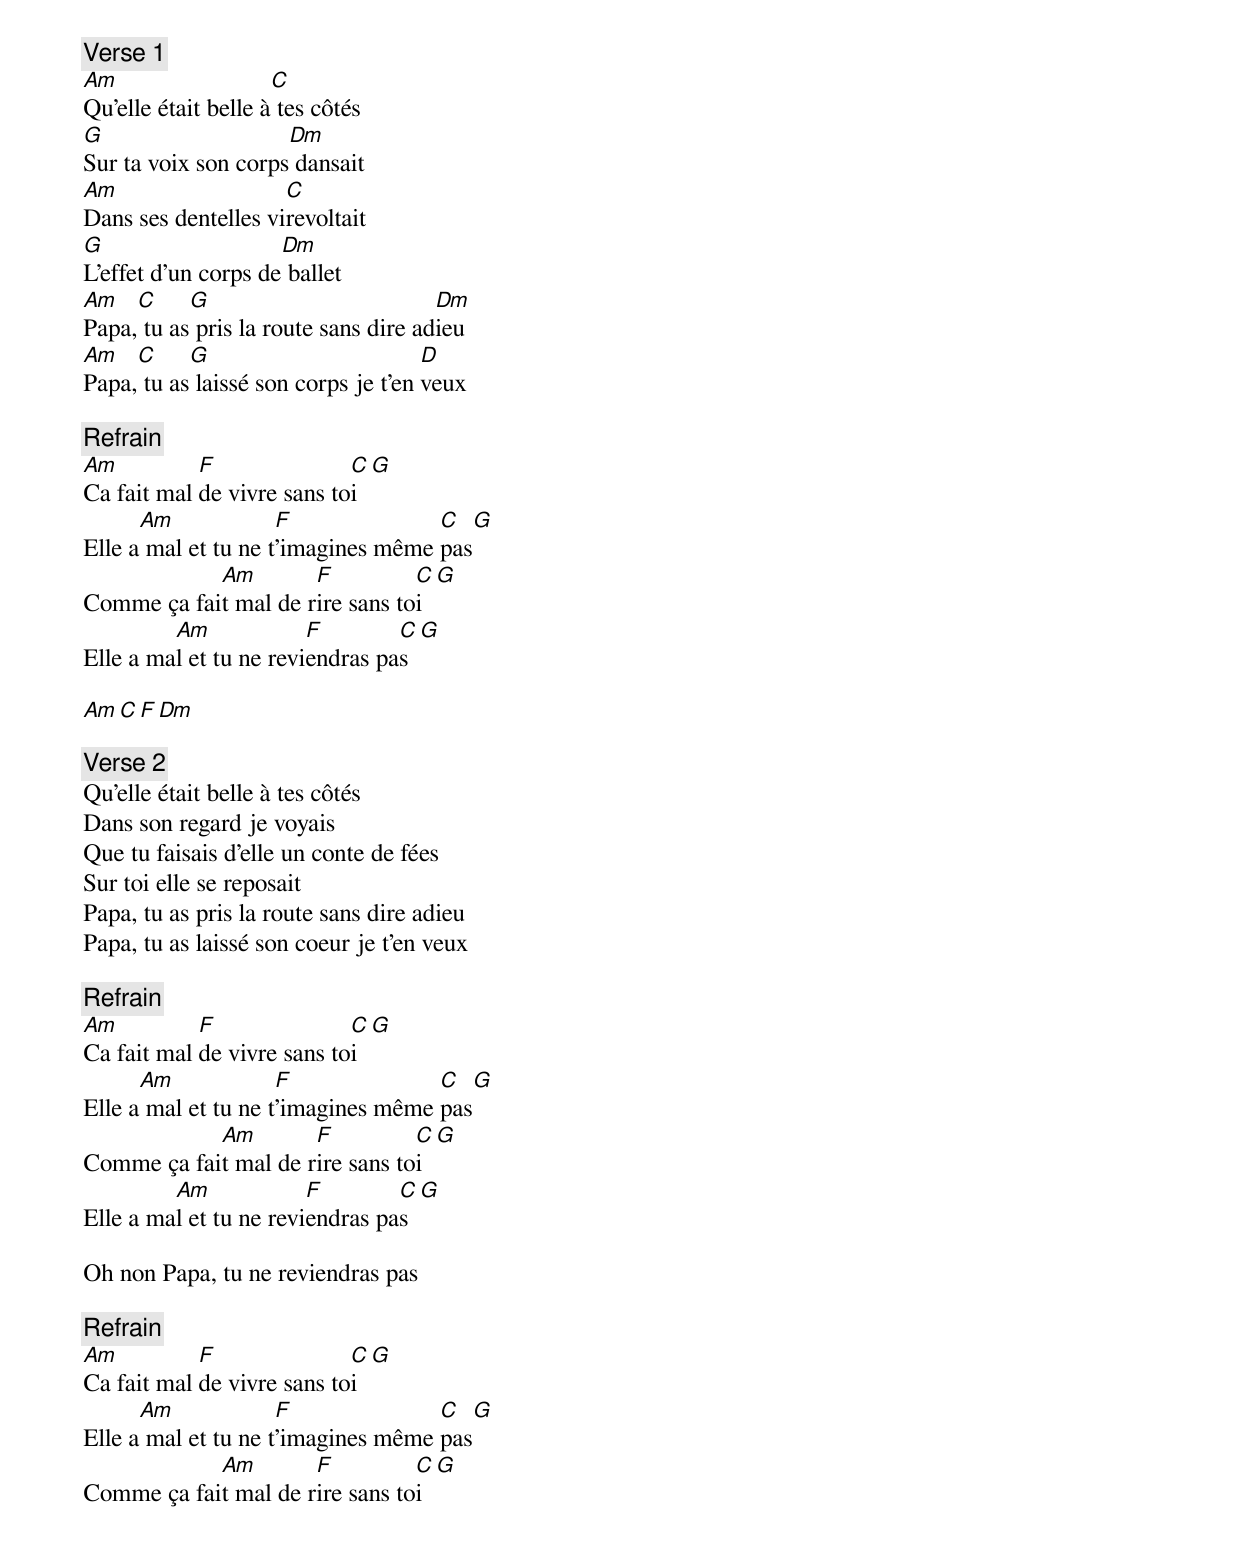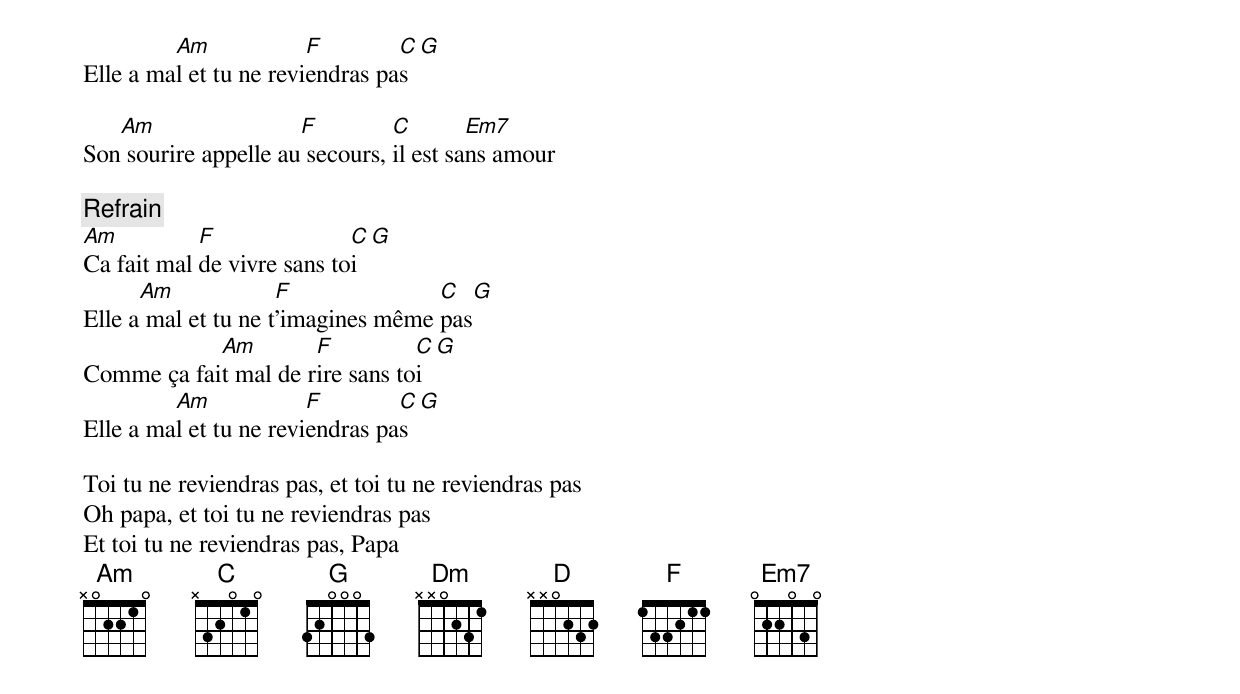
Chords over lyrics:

[Verse 1]
Am                   C
Qu'elle était belle à tes côtés
G                    Dm
Sur ta voix son corps dansait
Am                   C
Dans ses dentelles virevoltait
G                    Dm
L'effet d'un corps de ballet
Am   C     G                          Dm
Papa, tu as pris la route sans dire adieu
Am   C     G                         D
Papa, tu as laissé son corps je t'en veux

[Refrain]
Am          F               C G
Ca fait mal de vivre sans toi
      Am             F              C  G
Elle a mal et tu ne t'imagines même pas
            Am        F          C G
Comme ça fait mal de rire sans toi
         Am             F        C G
Elle a mal et tu ne reviendras pas

Am C F Dm

[Verse 2]
Qu'elle était belle à tes côtés
Dans son regard je voyais
Que tu faisais d'elle un conte de fées
Sur toi elle se reposait
Papa, tu as pris la route sans dire adieu
Papa, tu as laissé son coeur je t'en veux

[Refrain]
Am          F               C G
Ca fait mal de vivre sans toi
      Am             F              C  G
Elle a mal et tu ne t'imagines même pas
            Am        F          C G
Comme ça fait mal de rire sans toi
         Am             F        C G
Elle a mal et tu ne reviendras pas

Oh non Papa, tu ne reviendras pas

[Refrain]
Am          F               C G
Ca fait mal de vivre sans toi
      Am             F              C  G
Elle a mal et tu ne t'imagines même pas
            Am        F          C G
Comme ça fait mal de rire sans toi
         Am             F        C G
Elle a mal et tu ne reviendras pas

   Am                 F         C        Em7
Son sourire appelle au secours, il est sans amour

[Refrain]
Am          F               C G
Ca fait mal de vivre sans toi
      Am             F              C  G
Elle a mal et tu ne t'imagines même pas
            Am        F          C G
Comme ça fait mal de rire sans toi
         Am             F        C G
Elle a mal et tu ne reviendras pas

Toi tu ne reviendras pas, et toi tu ne reviendras pas
Oh papa, et toi tu ne reviendras pas
Et toi tu ne reviendras pas, Papa
